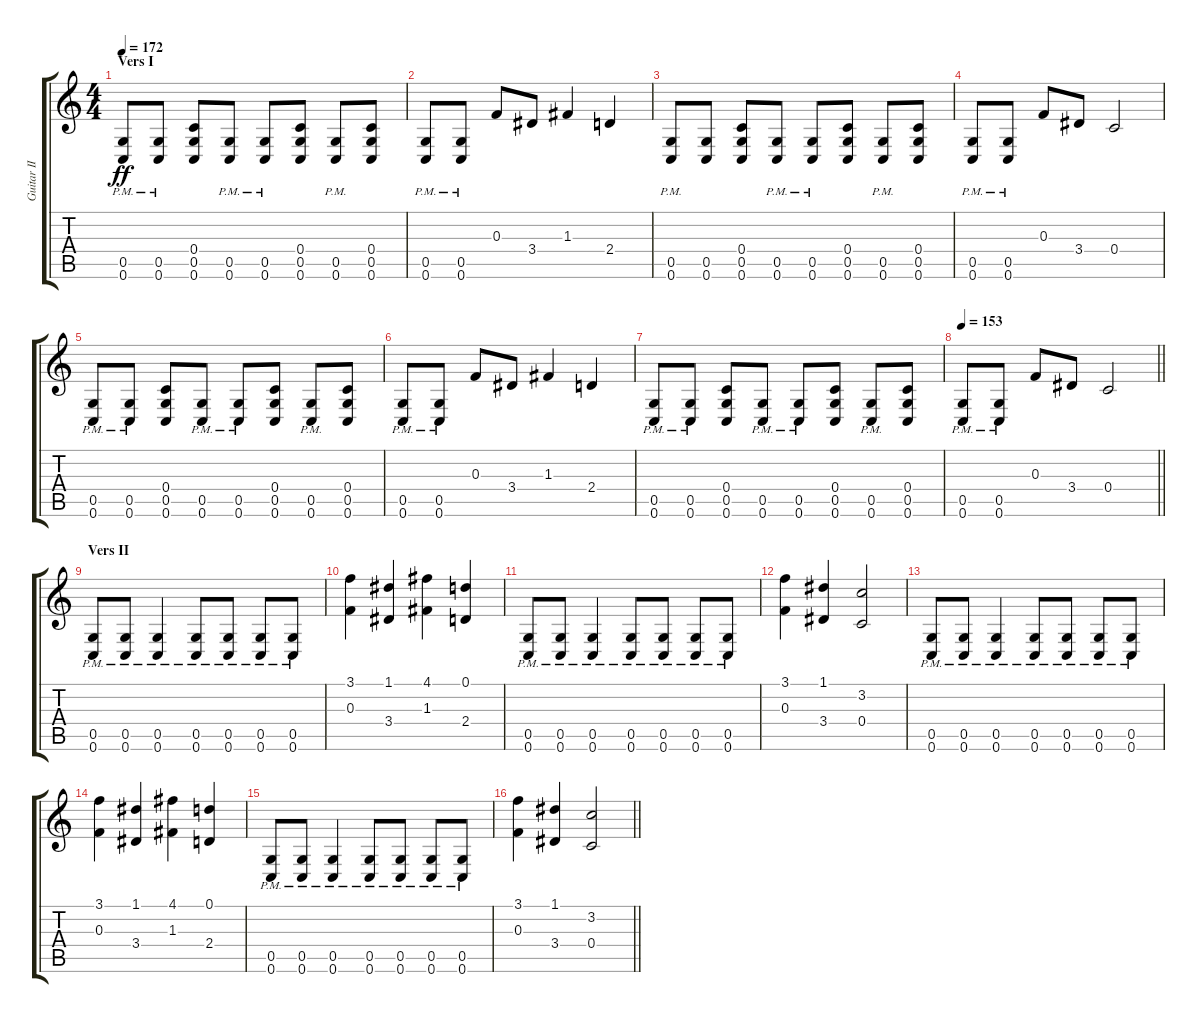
\track ("Guitar II" "Guitar II") {instrument distortionguitar}
\staff {score tabs}
\tuning (D4 A3 F3 C3 G2 C2) {hide}
\ts (4 4)
\section ("" "Vers I")
\tempo 172
\clef g2
\ks c
(0.5{pm} 0.6{pm}).8{dy ff} (0.5{pm} 0.6{pm}).8 (0.4 0.5 0.6).8 (0.5{pm} 0.6{pm}).8 (0.5{pm} 0.6{pm}).8 (0.4 0.5 0.6).8 (0.5{pm} 0.6{pm}).8 (0.4 0.5 0.6).8 |
(0.5{pm} 0.6{pm}).8 (0.5{pm} 0.6{pm}).8 0.3.8 3.4.8 1.3.4 2.4.4 |
(0.5 0.6{pm}).8 (0.5 0.6).8 (0.4 0.5 0.6).8 (0.5{pm} 0.6{pm}).8 (0.5{pm} 0.6{pm}).8 (0.4 0.5 0.6).8 (0.5{pm} 0.6{pm}).8 (0.4 0.5 0.6).8 |
(0.5{pm} 0.6{pm}).8 (0.5{pm} 0.6{pm}).8 0.3.8 3.4.8 0.4.2 |
(0.5{pm} 0.6{pm}).8 (0.5{pm} 0.6{pm}).8 (0.4 0.5 0.6).8 (0.5{pm} 0.6{pm}).8 (0.5{pm} 0.6{pm}).8 (0.4 0.5 0.6).8 (0.5{pm} 0.6{pm}).8 (0.4 0.5 0.6).8 |
(0.5{pm} 0.6{pm}).8 (0.5{pm} 0.6{pm}).8 0.3.8 3.4.8 1.3.4 2.4.4 |
(0.5{pm} 0.6{pm}).8 (0.5{pm} 0.6{pm}).8 (0.4 0.5 0.6).8 (0.5{pm} 0.6{pm}).8 (0.5{pm} 0.6{pm}).8 (0.4 0.5 0.6).8 (0.5{pm} 0.6{pm}).8 (0.4 0.5 0.6).8 |
\tempo 153
\barLineRight lightlight
(0.5{pm} 0.6{pm}).8 (0.5{pm} 0.6{pm}).8 0.3.8 3.4.8 0.4.2 |
\section ("" "Vers II")
(0.5{pm} 0.6{pm}).8 (0.5{pm} 0.6{pm}).8 (0.5{pm} 0.6{pm}).4 (0.5{pm} 0.6{pm}).8 (0.5{pm} 0.6{pm}).8 (0.5{pm} 0.6{pm}).8 (0.5{pm} 0.6{pm}).8 |
(3.1 0.3).4 (1.1 3.4).4 (4.1 1.3).4 (0.1 2.4).4 |
(0.5{pm} 0.6{pm}).8 (0.5{pm} 0.6{pm}).8 (0.5{pm} 0.6{pm}).4 (0.5{pm} 0.6{pm}).8 (0.5{pm} 0.6{pm}).8 (0.5{pm} 0.6{pm}).8 (0.5{pm} 0.6{pm}).8 |
(3.1 0.3).4 (1.1 3.4).4 (3.2 0.4).2 |
(0.5{pm} 0.6{pm}).8 (0.5{pm} 0.6{pm}).8 (0.5{pm} 0.6{pm}).4 (0.5{pm} 0.6{pm}).8 (0.5{pm} 0.6{pm}).8 (0.5{pm} 0.6{pm}).8 (0.5{pm} 0.6{pm}).8 |
(3.1 0.3).4 (1.1 3.4).4 (4.1 1.3).4 (0.1 2.4).4 |
(0.5{pm} 0.6{pm}).8 (0.5{pm} 0.6{pm}).8 (0.5{pm} 0.6{pm}).4 (0.5{pm} 0.6{pm}).8 (0.5{pm} 0.6{pm}).8 (0.5{pm} 0.6{pm}).8 (0.5{pm} 0.6{pm}).8 |
\barLineRight lightlight
(3.1 0.3).4 (1.1 3.4).4 (3.2 0.4).2
